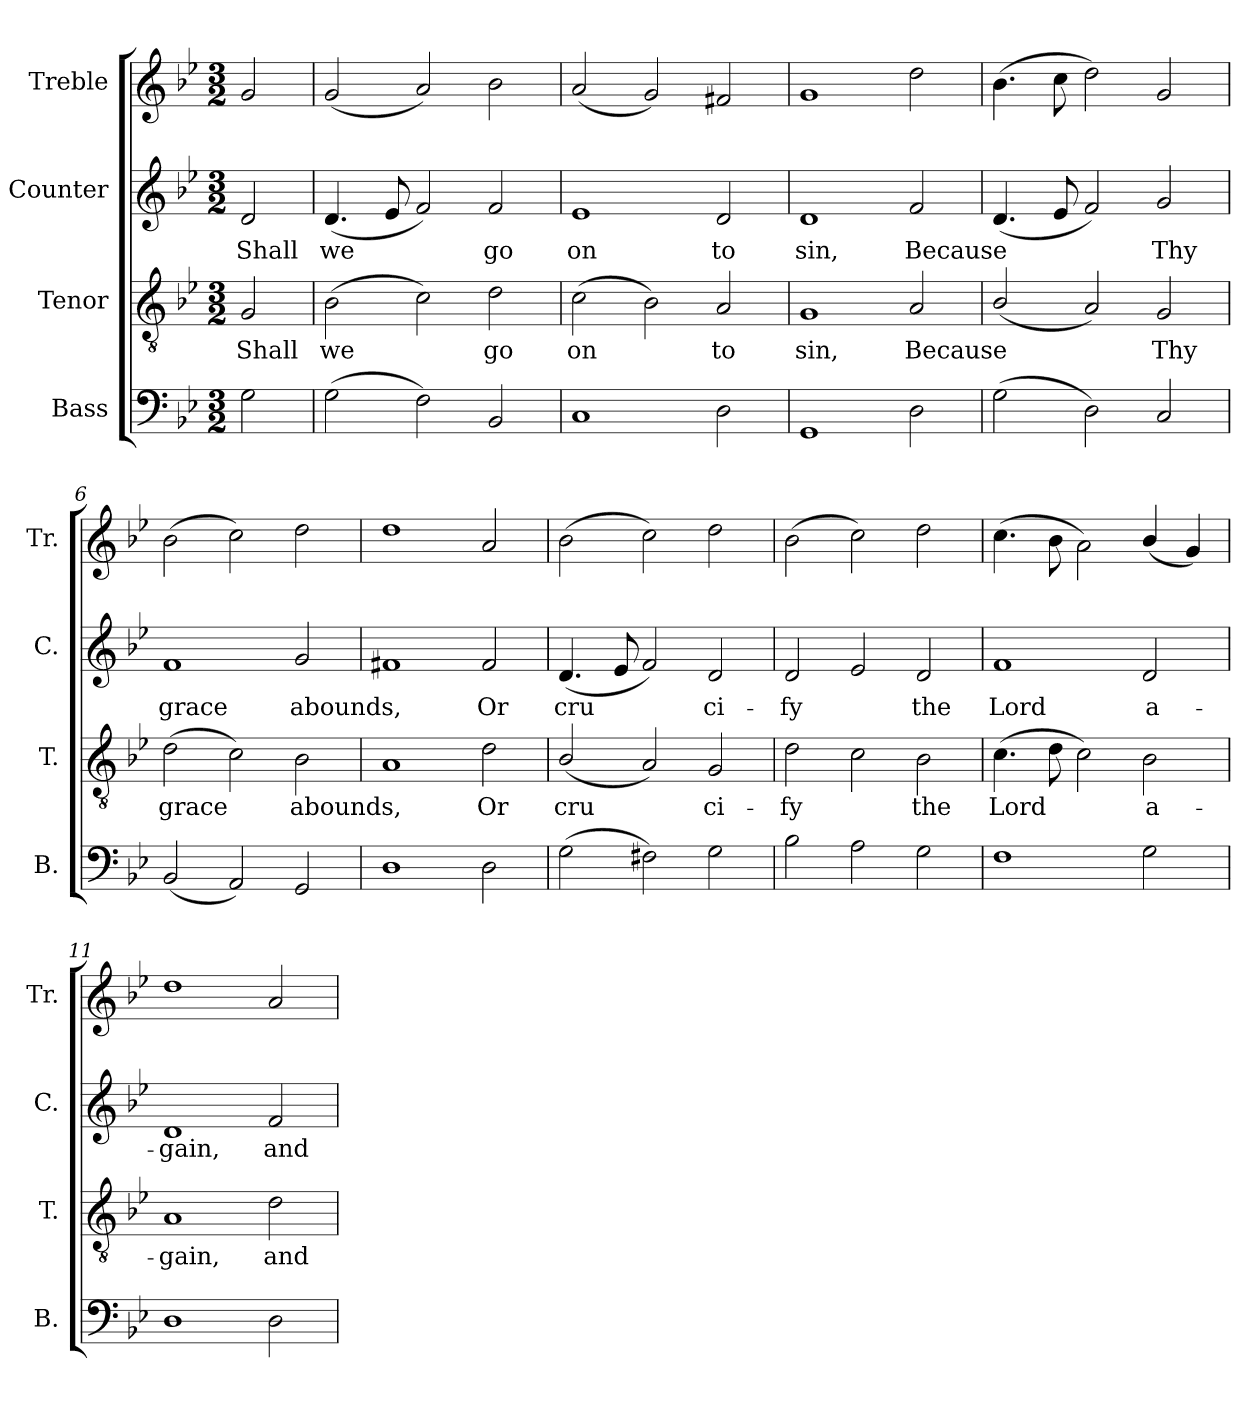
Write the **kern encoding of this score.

**kern	**text	**kern	**text	**kern	**text	**kern	**text
*part4	*part4	*part3	*part3	*part2	*part2	*part1	*part1
*staff4	*staff4	*staff3	*staff3	*staff2	*staff2	*staff1	*staff1
*I"Bass	*	*I"Tenor	*	*I"Counter	*	*I"Treble	*
*I'B.	*	*I'T.	*	*I'C.	*	*I'Tr.	*
!!LO:PB:g=z
*stria5	*	*stria5	*	*stria5	*	*stria5	*
*clefF4	*	*clefGv2	*	*clefG2	*	*clefG2	*
*k[b-e-]	*	*k[b-e-]	*	*k[b-e-]	*	*k[b-e-]	*
*B-:	*	*B-:	*	*B-:	*	*B-:	*
*M3/2	*	*M3/2	*	*M3/2	*	*M3/2	*
=1	=1	=1	=1	=1	=1	=1	=1
!	!LO:LY:b:cj	!	!LO:LY:a:cj	!	!LO:LY:b:cj	!	!LO:LY:b:cj
2G\	.	2G/	Shall	2d/	Shall	2g/	.
=2	=2	=2	=2	=2	=2	=2	=2
!	!LO:LY:b:cj	!	!LO:LY:a:cj	!	!LO:LY:b:cj	!	!LO:LY:b:cj
(>2G\	.	(>2B-\	we	(<4.d/	we	(<2g/	.
!	!	!	!	!	!LO:LY:b:cj	!	!
.	.	.	.	8e-/	.	.	.
!	!LO:LY:b:cj	!	!LO:LY:a:cj	!	!LO:LY:b:cj	!	!LO:LY:b:cj
2F\)	.	2c\)	.	2f/)	.	2a/)	.
!	!LO:LY:b:cj	!	!LO:LY:a:cj	!	!LO:LY:b:cj	!	!LO:LY:b:cj
2BB-/	.	2d\	go	2f/	go	2b-\	.
=3	=3	=3	=3	=3	=3	=3	=3
!	!LO:LY:b:cj	!	!LO:LY:a:cj	!	!LO:LY:b:cj	!	!LO:LY:b:cj
1C	.	(>2c\	on	1e-	on	(<2a/	.
!	!	!	!LO:LY:a:cj	!	!	!	!LO:LY:b:cj
.	.	2B-\)	.	.	.	2g/)	.
!	!LO:LY:b:cj	!	!LO:LY:a:cj	!	!LO:LY:b:cj	!	!LO:LY:b:cj
2D\	.	2A/	to	2d/	to	2f#X/	.
=4	=4	=4	=4	=4	=4	=4	=4
!	!LO:LY:b:cj	!	!LO:LY:a:cj	!	!LO:LY:b:cj	!	!LO:LY:b:cj
1GG	.	1G	sin,	1d	sin,	1g	.
!	!LO:LY:b:cj	!	!LO:LY:a:cj	!	!LO:LY:b:cj	!	!LO:LY:b:cj
2D\	.	2A/	Because	2f/	Because	2dd\	.
=5	=5	=5	=5	=5	=5	=5	=5
!	!LO:LY:b:cj	!	!LO:LY:a:cj	!	!LO:LY:b:cj	!	!LO:LY:b:cj
(>2G\	.	(<2B-/	.	(<4.d/	.	(>4.b->\	.
!	!	!	!	!	!LO:LY:b:cj	!	!LO:LY:b:cj
.	.	.	.	8e-/	.	8cc\	.
!	!LO:LY:b:cj	!	!LO:LY:a:cj	!	!LO:LY:b:cj	!	!LO:LY:b:cj
2D\)	.	2A/)	.	2f/)	.	2dd\)	.
!	!LO:LY:b:cj	!	!LO:LY:a:cj	!	!LO:LY:b:cj	!	!LO:LY:b:cj
2C/	.	2G/	Thy	2g/	Thy	2g/	.
=6	=6	=6	=6	=6	=6	=6	=6
!	!LO:LY:b:cj	!	!LO:LY:a:cj	!	!LO:LY:b:cj	!	!LO:LY:b:cj
(<2BB-/	.	(>2d\	grace	1f	grace	(>2b-\	.
!	!LO:LY:b:cj	!	!LO:LY:a:cj	!	!	!	!LO:LY:b:cj
2AA/)	.	2c\)	.	.	.	2cc\)	.
!	!LO:LY:b:cj	!	!LO:LY:a:cj	!	!LO:LY:b:cj	!	!LO:LY:b:cj
2GG/	.	2B-\	abounds,	2g/	abounds,	2dd\	.
=7	=7	=7	=7	=7	=7	=7	=7
!	!LO:LY:b:cj	!	!LO:LY:a:cj	!	!LO:LY:b:cj	!	!LO:LY:b:cj
1D	.	1A	.	1f#X	.	1dd	.
!	!LO:LY:b:cj	!	!LO:LY:a:cj	!	!LO:LY:b:cj	!	!LO:LY:b:cj
2D\	.	2d\	Or	2f#/	Or	2a/	.
=8	=8	=8	=8	=8	=8	=8	=8
!	!LO:LY:b:cj	!	!LO:LY:a:cj	!	!LO:LY:b:cj	!	!LO:LY:b:cj
(>2G\	.	(<2B-/	cru-	(<4.d/	cru-	(>2b-\	.
!	!	!	!	!	!LO:LY:b:cj	!	!
.	.	.	.	8e-/	--	.	.
!	!LO:LY:b:cj	!	!LO:LY:a:cj	!	!LO:LY:b:cj	!	!LO:LY:b:cj
2F#X\)	.	2A/)	--	2f/)	--	2cc\)	.
!	!LO:LY:b:cj	!	!LO:LY:a:cj	!	!LO:LY:b:cj	!	!LO:LY:b:cj
2G\	.	2G/	-ci-	2d/	-ci-	2dd\	.
=9	=9	=9	=9	=9	=9	=9	=9
!	!LO:LY:b:cj	!	!LO:LY:a:cj	!	!LO:LY:b:cj	!	!LO:LY:b:cj
2B-\	.	2d\	-fy	2d/	-fy	(>2b-\	.
!	!LO:LY:b:cj	!	!LO:LY:a:cj	!	!LO:LY:b:cj	!	!LO:LY:b:cj
2A\	.	2c\	.	2e-/	.	2cc\)	.
!	!LO:LY:b:cj	!	!LO:LY:a:cj	!	!LO:LY:b:cj	!	!LO:LY:b:cj
2G\	.	2B-\	the	2d/	the	2dd\	.
=10	=10	=10	=10	=10	=10	=10	=10
!	!LO:LY:b:cj	!	!LO:LY:a:cj	!	!LO:LY:b:cj	!	!LO:LY:b:cj
1F	.	(>4.c\	Lord	1f	Lord	(>4.cc>\	.
!	!	!	!LO:LY:a:cj	!	!	!	!LO:LY:b:cj
.	.	8d\	.	.	.	8b-\	.
!	!	!	!LO:LY:a:cj	!	!	!	!LO:LY:b:cj
.	.	2c\)	.	.	.	2a\)	.
!	!LO:LY:b:cj	!	!LO:LY:a:cj	!	!LO:LY:b:cj	!	!LO:LY:b:cj
2G\	.	2B-\	a-	2d/	a-	(<4b-/	.
!	!	!	!	!	!	!	!LO:LY:b:cj
.	.	.	.	.	.	4g/)	.
=11	=11	=11	=11	=11	=11	=11	=11
!	!LO:LY:b:cj	!	!LO:LY:a:cj	!	!LO:LY:b:cj	!	!LO:LY:b:cj
1D	.	1A	-gain,	1d	-gain,	1dd	.
!	!LO:LY:b:cj	!	!LO:LY:a:cj	!	!LO:LY:b:cj	!	!LO:LY:b:cj
2D\	.	2d\	and	2f/	and	2a/	.
=	=	=	=	=	=	=	=
*-	*-	*-	*-	*-	*-	*-	*-
